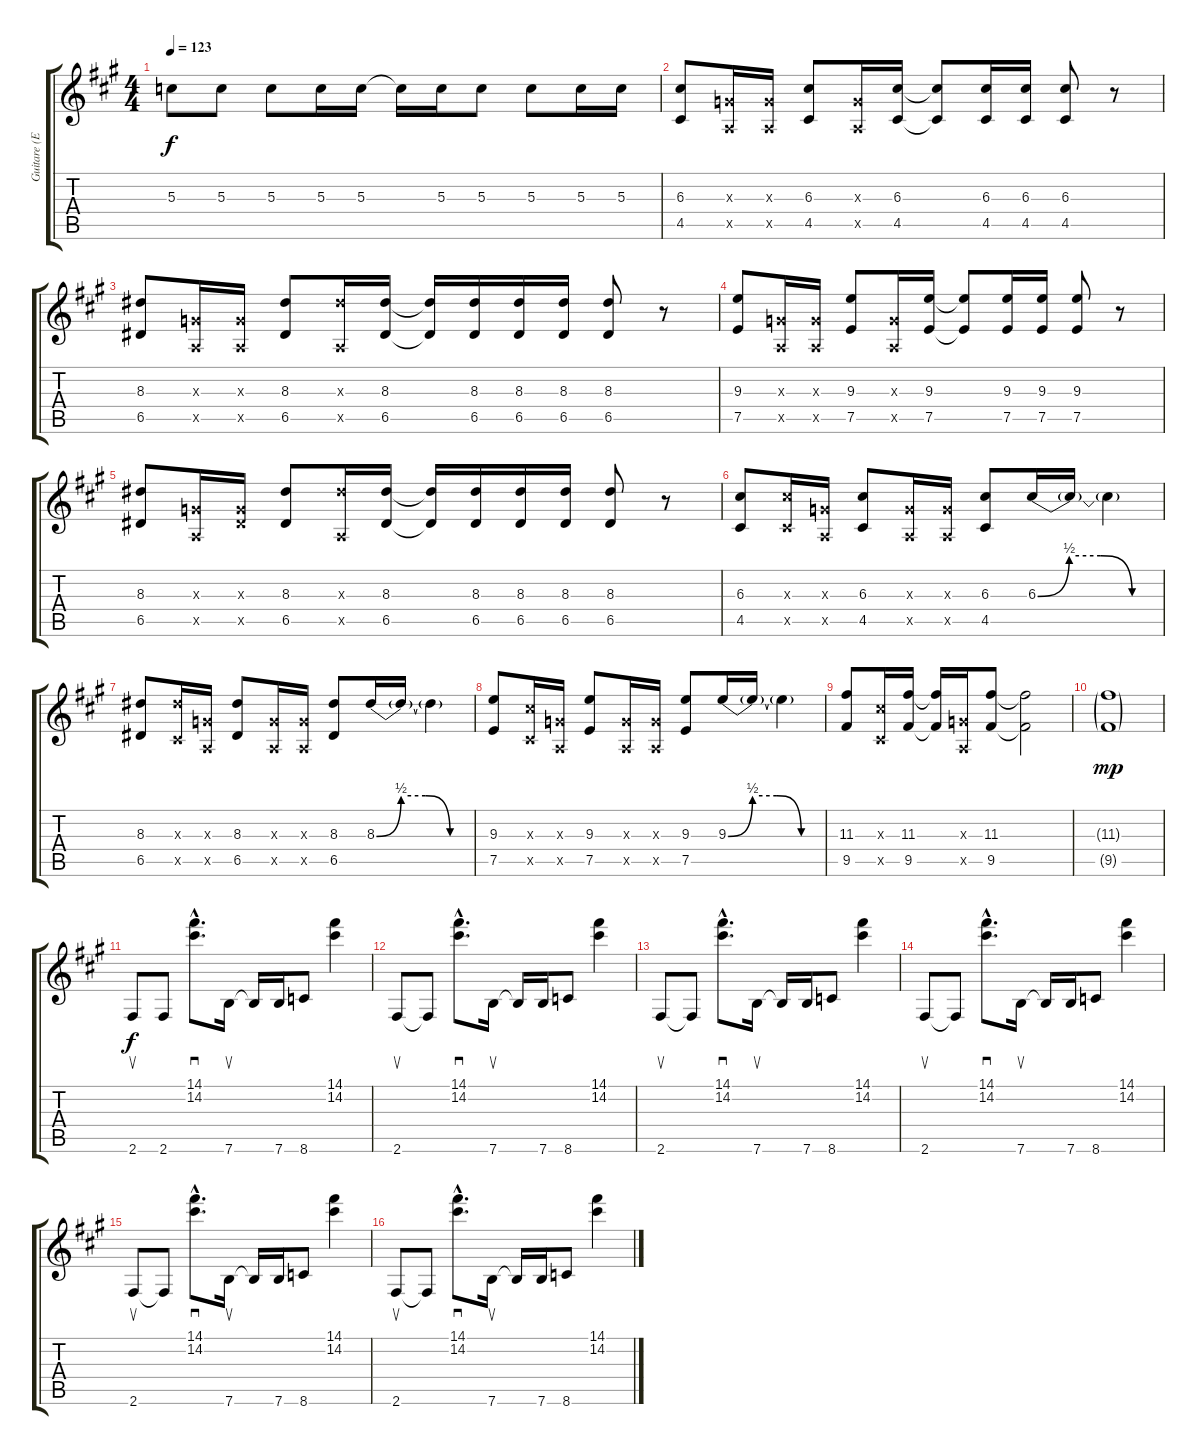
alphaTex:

\track ("Guitare (Effets)" "Guitare (E") {instrument overdrivenguitar}
\staff {score tabs}
\tuning (E4 B3 G3 D3 A2 E2) {hide}
\ts (4 4)
\tempo 123
\clef g2
\ks a
5.3.8{dy f} 5.3.8 5.3.8 5.3.16 5.3.16 5.3{t}.16 5.3.16 5.3.8 5.3.8 5.3.16 5.3.16 |
(6.3 4.5).8 (0.3{x} 0.5{x}).16 (0.3{x} 0.5{x}).16 (6.3 4.5).8 (0.3{x} 0.5{x}).16 (6.3 4.5).16 (6.3{t} 4.5{t}).8 (6.3 4.5).16 (6.3 4.5).16 (6.3 4.5).8 r.8 |
(8.3 6.5).8 (0.3{x} 0.5{x}).16 (0.3{x} 0.5{x}).16 (8.3 6.5).8 (8.3{x} 0.5{x}).16 (8.3 6.5).16 (8.3{t} 6.5{t}).16 (8.3 6.5).16 (8.3 6.5).16 (8.3 6.5).16 (8.3 6.5).8 r.8 |
(9.3 7.5).8 (0.3{x} 0.5{x}).16 (0.3{x} 0.5{x}).16 (9.3 7.5).8 (0.3{x} 0.5{x}).16 (9.3 7.5).16 (9.3{t} 7.5{t}).8 (9.3 7.5).16 (9.3 7.5).16 (9.3 7.5).8 r.8 |
(8.3 6.5).8 (0.3{x} 0.5{x}).16 (0.3{x} 6.5{x}).16 (8.3 6.5).8 (8.3{x} 0.5{x}).16 (8.3 6.5).16 (8.3{t} 6.5{t}).16 (8.3 6.5).16 (8.3 6.5).16 (8.3 6.5).16 (8.3 6.5).8 r.8 |
(6.3 4.5).8 (6.3{x} 4.5{x}).16 (0.3{x} 0.5{x}).16 (6.3 4.5).8 (0.3{x} 0.5{x}).16 (0.3{x} 0.5{x}).16 (6.3 4.5).8 6.3{be (custom 0 0 15 2 30 2 45 0 60 0)}.16 6.3{t}.16 6.3{t}.4 |
(8.3 6.5).8 (8.3{x} 4.5{x}).16 (0.3{x} 0.5{x}).16 (8.3 6.5).8 (0.3{x} 0.5{x}).16 (0.3{x} 0.5{x}).16 (8.3 6.5).8 8.3{be (custom 0 0 15 2 30 2 45 0 60 0)}.16 8.3{t}.16 8.3{t}.4 |
(9.3 7.5).8 (6.3{x} 4.5{x}).16 (0.3{x} 0.5{x}).16 (9.3 7.5).8 (0.3{x} 0.5{x}).16 (0.3{x} 0.5{x}).16 (9.3 7.5).8 9.3{be (custom 0 0 15 2 30 2 45 0 60 0)}.16 9.3{t}.16 9.3{t}.4 |
(11.3 9.5).8 (6.3{x} 4.5{x}).16 (11.3 9.5).16 (11.3{t} 9.5{t}).16 (0.3{x} 0.5{x}).16 (11.3 9.5).8 (11.3{t} 9.5{t}).2 |
(11.3{g} 9.5{g}).1{dy mp} |
2.6.8{su dy f} 2.6.8 (14.1{hac} 14.2{hac}).8{d sd} 7.6.16{su} 7.6{t}.16 7.6.16 8.6.8 (14.1 14.2).4 |
2.6.8{su} 2.6{t}.8 (14.1{hac} 14.2{hac}).8{d sd} 7.6.16{su} 7.6{t}.16 7.6.16 8.6.8 (14.1 14.2).4 |
2.6.8{su} 2.6{t}.8 (14.1{hac} 14.2{hac}).8{d sd} 7.6.16{su} 7.6{t}.16 7.6.16 8.6.8 (14.1 14.2).4 |
2.6.8{su} 2.6{t}.8 (14.1{hac} 14.2{hac}).8{d sd} 7.6.16{su} 7.6{t}.16 7.6.16 8.6.8 (14.1 14.2).4 |
2.6.8{su} 2.6{t}.8 (14.1{hac} 14.2{hac}).8{d sd} 7.6.16{su} 7.6{t}.16 7.6.16 8.6.8 (14.1 14.2).4 |
2.6.8{su} 2.6{t}.8 (14.1{hac} 14.2{hac}).8{d sd} 7.6.16{su} 7.6{t}.16 7.6.16 8.6.8 (14.1 14.2).4
